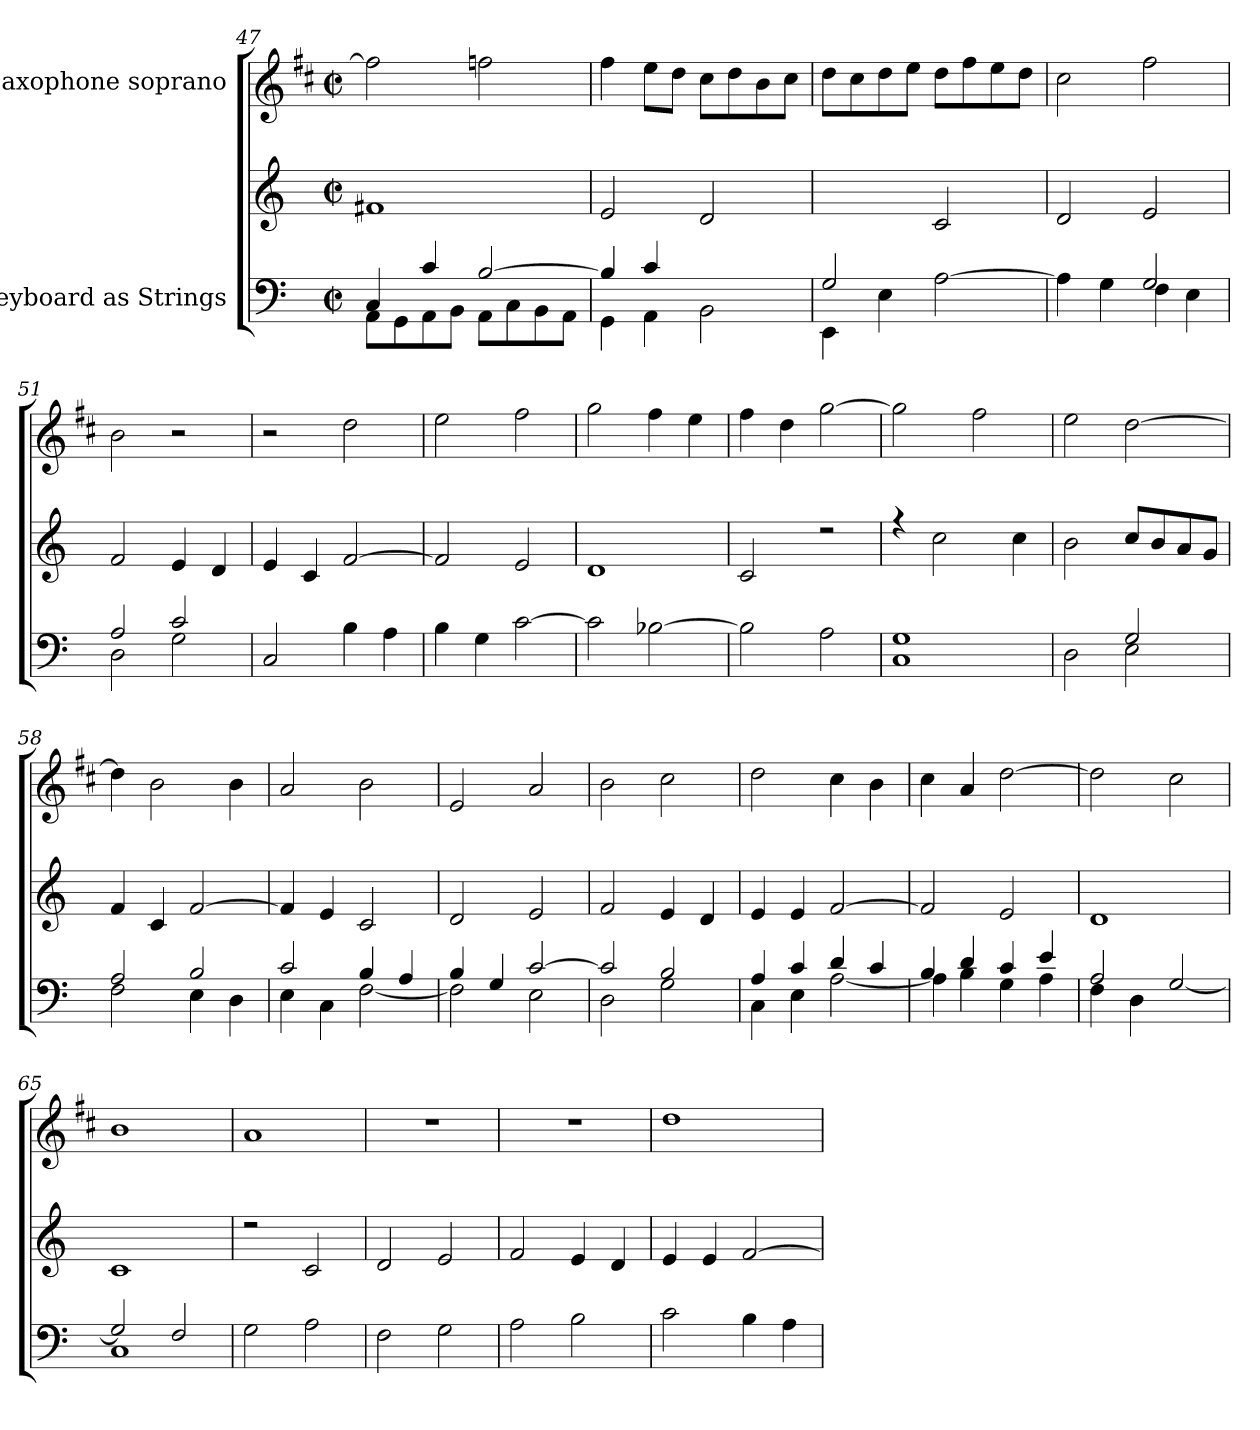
**kern	**kern	**kern
*part2	*part2	*part1
*staff3	*staff2	*staff1
*I"Keyboard as Strings	*	*I"Saxophone soprano
*clefF4	*clefG2	*clefG2
*	*	*ITrd1c2
*k[]	*k[]	*k[]
*M2/2	*M2/2	*M2/2
*met(c|)	*met(c|)	*met(c|)
=47	=47	=47
*^	*^	*
4C/	8AA\L	1f#X	1ryy	2ee\]
.	8GG\	.	.	.
4c/	8AA\	.	.	.
.	8BB\J	.	.	.
[2B/	8AA\L	.	.	2ee-X\
.	8C\	.	.	.
.	8BB\	.	.	.
.	8AA\J	.	.	.
*	*	*v	*v	*
=48	=48	=48	=48
4B/]	4GG\	2e/	4ee\
4c/	4AA\	.	8dd\L
.	.	.	8cc\J
2ryy	2BB\	2d/	8b\L
.	.	.	8cc\
.	.	.	8a\
.	.	.	8b\J
!!LO:LB:g=z
=49	=49	=49	=49
*	*	*^	*
2G/	4EE\	2ryy	1ryy	8cc\L
.	.	.	.	8b\
.	4E\	.	.	8cc\
.	.	.	.	8dd\J
2ryy	[2A\	2c/	.	8cc\L
.	.	.	.	8ee\
.	.	.	.	8dd\
.	.	.	.	8cc\J
=50	=50	=50	=50	=50
2ryy	4A\]	2d/	1ryy	2b\
.	4G\	.	.	.
2G/	4F\	2e/	.	2ee\
.	4E\	.	.	.
=51	=51	=51	=51	=51
2A/	2D\	2f/	1ryy	2a\
2c/	2G\	4e/	.	2r
.	.	4d/	.	.
*v	*v	*	*	*
=52	=52	=52	=52
2C/	4e/	1ryy	2r
.	4c/	.	.
4B\	[2f/	.	2cc\
4A\	.	.	.
=53	=53	=53	=53
4B\	2f/]	1ryy	2dd\
4G\	.	.	.
[2c\	2e/	.	2ee\
=54	=54	=54	=54
2c\]	1d	1ryy	2ff\
[2B-X\	.	.	4ee\
.	.	.	4dd\
=55	=55	=55	=55
2B-\]	2c/	1ryy	4ee\
.	.	.	4cc\
2A\	2r	.	[2ff\
=56	=56	=56	=56
*^	*	*	*
1G	1C	4r	1ryy	2ff\]
.	.	2cc\	.	.
.	.	.	.	2ee\
.	.	4cc\	.	.
=57	=57	=57	=57	=57
2ryy	2D\	2b\	1ryy	2dd\
2G/	2E\	8cc/L	.	[2cc\
.	.	8b/	.	.
.	.	8a/	.	.
.	.	8g/J	.	.
!!LO:LB:g=z
=58	=58	=58	=58	=58
2A/	2F\	4f/	1ryy	4cc\]
.	.	4c/	.	2a\
2B/	4E\	[2f/	.	.
.	4D\	.	.	4a\
=59	=59	=59	=59	=59
2c/	4E\	4f/]	1ryy	2g/
.	4C\	4e/	.	.
4B/	[2F\	2c/	.	2a\
4A/	.	.	.	.
=60	=60	=60	=60	=60
4B/	2F\]	2d/	1ryy	2d/
4G/	.	.	.	.
[2c/	2E\	2e/	.	2g/
=61	=61	=61	=61	=61
2c/]	2D\	2f/	1ryy	2a\
2B/	2G\	4e/	.	2b\
.	.	4d/	.	.
=62	=62	=62	=62	=62
4A/	4C\	4e/	1ryy	2cc\
4c/	4E\	4e/	.	.
4d/	[2A\	[2f/	.	4b\
4c/	.	.	.	4a\
=63	=63	=63	=63	=63
4B/	4A\]	2f/]	1ryy	4b\
4d/	4B\	.	.	4g/
4c/	4G\	2e/	.	[2cc\
4e/	4A\	.	.	.
=64	=64	=64	=64	=64
2A/	4F\	1d	1ryy	2cc\]
.	4D\	.	.	.
[2G/	2ryy	.	.	2b\
=65	=65	=65	=65	=65
2G/]	1C	1c	1ryy	1a
2F/	.	.	.	.
*v	*v	*	*	*
=66	=66	=66	=66
2G\	2r	1ryy	1g
2A\	2c/	.	.
=67	=67	=67	=67
2F\	2d/	1ryy	1r
2G\	2e/	.	.
!!LO:PB:g=z
=68	=68	=68	=68
2A\	2f/	1ryy	1r
2B\	4e/	.	.
.	4d/	.	.
=69	=69	=69	=69
2c\	4e/	1ryy	1cc
.	4e/	.	.
4B\	[2f/	.	.
4A\	.	.	.
*	*v	*v	*
=	=	=
*-	*-	*-
